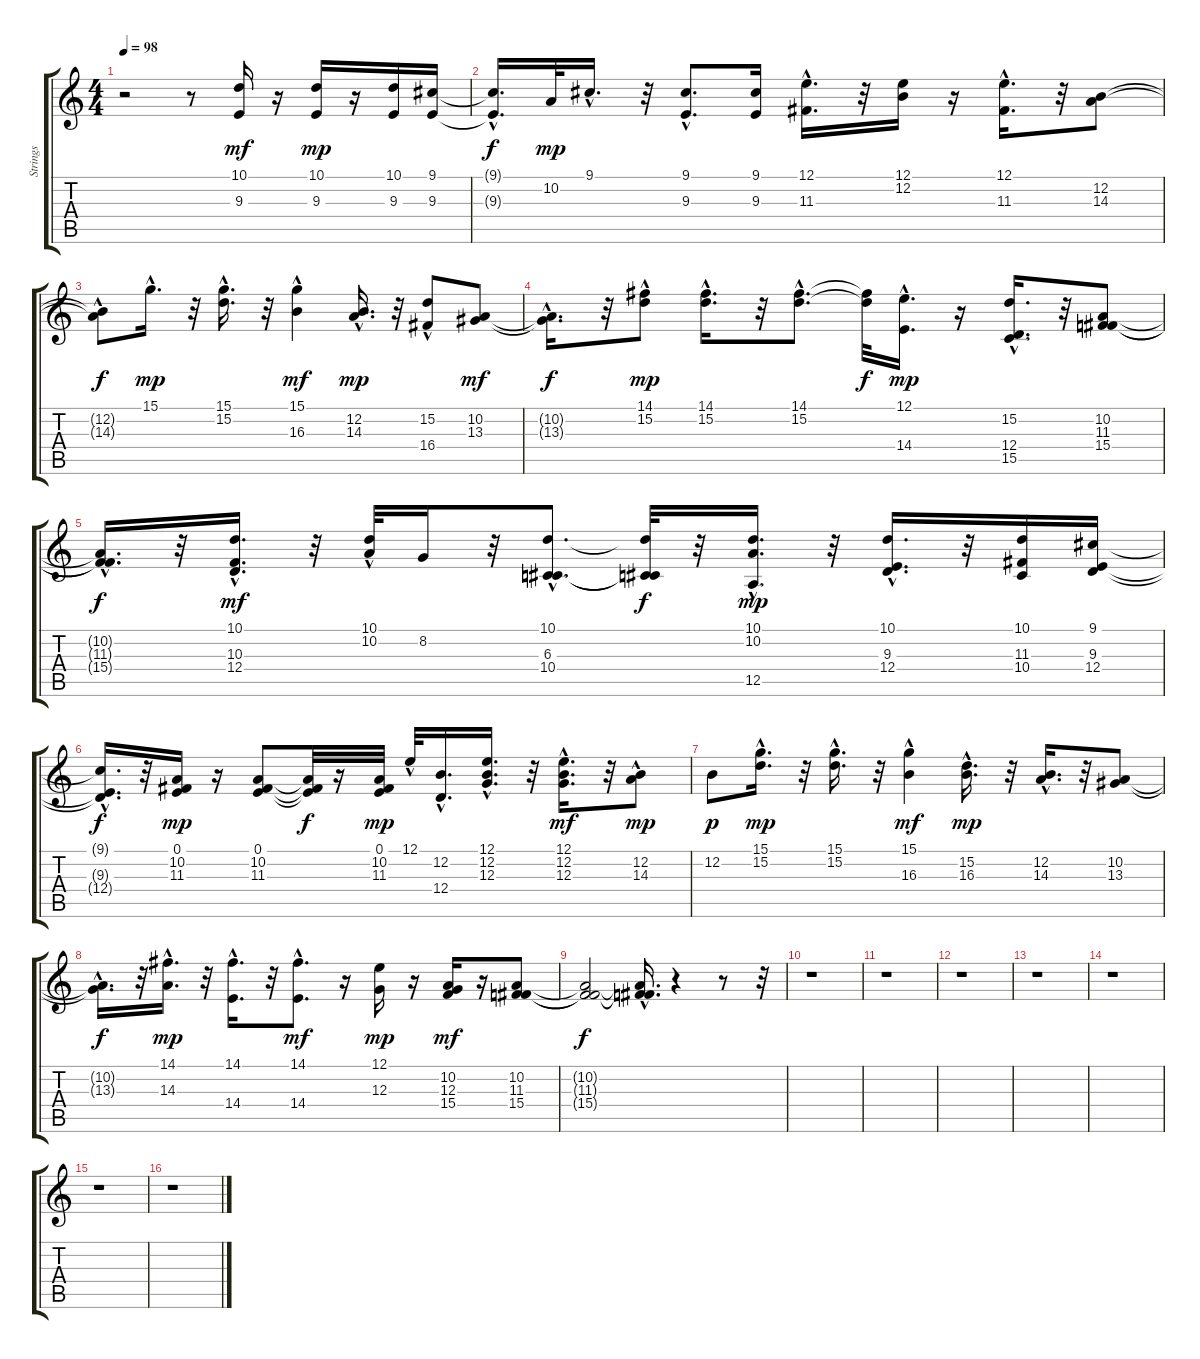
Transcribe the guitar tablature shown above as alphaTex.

\track ("Strings" "Strings") {instrument stringensemble1}
\staff {score tabs}
\tuning (E4 B3 G3 D3 A2 E2) {hide}
\ts (4 4)
\tempo 98
\clef g2
\ks c
r.2{dy f} r.8 (10.1 9.3).16{dy mf} r.16 (10.1 9.3).16{dy mp} r.16 (10.1 9.3).16 (9.1 9.3).16 |
(9.1{hac t} 9.3{hac t}).16{d dy f} 10.2.32{dy mp} 9.1{hac}.16{d} r.32 (9.1{hac} 9.3).8{d} (9.1 9.3).16 (12.1{hac} 11.3{hac}).16{d} r.32 (12.1 12.2).16 r.16 (12.1{hac} 11.3).16{d} r.32 (12.2 14.3).8 |
(12.2{t} 14.3{hac t}).8{dy f} 15.1{hac}.16{d dy mp} r.32 (15.1{hac} 15.2{hac}).16{d} r.32 (15.1 16.3{hac}).4{dy mf} (12.2{hac} 14.3{hac}).16{d dy mp} r.32 (15.2 16.4{hac}).8 (10.2 13.3).8{dy mf} |
(10.2{hac t} 13.3{t}).16{d dy f} r.32 (14.1{hac} 15.2).8{dy mp} (14.1 15.2{hac}).16{d} r.32 (14.1{hac} 15.2{hac}).8{d} (14.1{t} 15.2{t}).32{dy f} (12.1{hac} 14.4{hac}).16{d dy mp} r.16 (15.2{hac} 12.4{hac} 15.5{hac}).16{d} r.32 (10.2 11.3 15.4).8 |
(10.2{hac t} 11.3{hac t} 15.4{hac t}).16{d dy f} r.32 (10.1{hac} 10.3{hac} 12.4).16{d dy mf} r.32 (10.1{hac} 10.2{hac}).32 8.2.16 r.32 (10.1{hac} 6.3{hac} 10.4{hac}).8{d} (10.1{t} 6.3{t} 10.4{t}).32{dy f} r.32 (10.1{hac} 10.2{hac} 12.5).16{d dy mp} r.32 (10.1{hac} 9.3 12.4).16{d} r.32 (10.1 11.3 10.4).16 (9.1 9.3 12.4).16 |
(9.1{hac t} 9.3{hac t} 12.4{hac t}).16{d dy f} r.32 (0.1 10.2 11.3).16{dy mp} r.16 (0.1 10.2 11.3).8 (0.1{t} 10.2{t} 11.3{t}).32{dy f} r.16 (0.1 10.2 11.3).32{dy mp} 12.1{hac}.32 (12.2{hac} 12.4{hac}).16{d} (12.1{hac} 12.2{hac} 12.3).16{d} r.32 (12.1{hac} 12.2{hac} 12.3{hac}).16{d dy mf} r.32 (12.2{hac} 14.3{hac}).8{dy mp} |
12.2.8{dy p} (15.1{hac} 15.2{hac}).16{d dy mp} r.32 (15.1{hac} 15.2{hac}).16{d} r.32 (15.1 16.3{hac}).4{dy mf} (15.2{hac} 16.3{hac}).16{d dy mp} r.32 (12.2{hac} 14.3{hac}).16{d} r.32 (10.2 13.3).8 |
(10.2{t} 13.3{hac t}).16{d dy f} r.32 (14.1{hac} 14.3{hac}).16{d dy mp} r.32 (14.1{hac} 14.4).16{d} r.32 (14.1{hac} 14.4).8{d dy mf} r.16 (12.1 12.3).16{dy mp} r.16 (10.2 12.3 15.4).16{dy mf} r.16 (10.2 11.3 15.4).8 |
(10.2{t} 11.3{t} 15.4{t}).2{dy f} (10.2{hac t} 11.3{hac t} 15.4{hac t}).16{d} r.4 r.8 r.32 |
r.1 |
r.1 |
r.1 |
r.1 |
r.1 |
r.1 |
r.1
